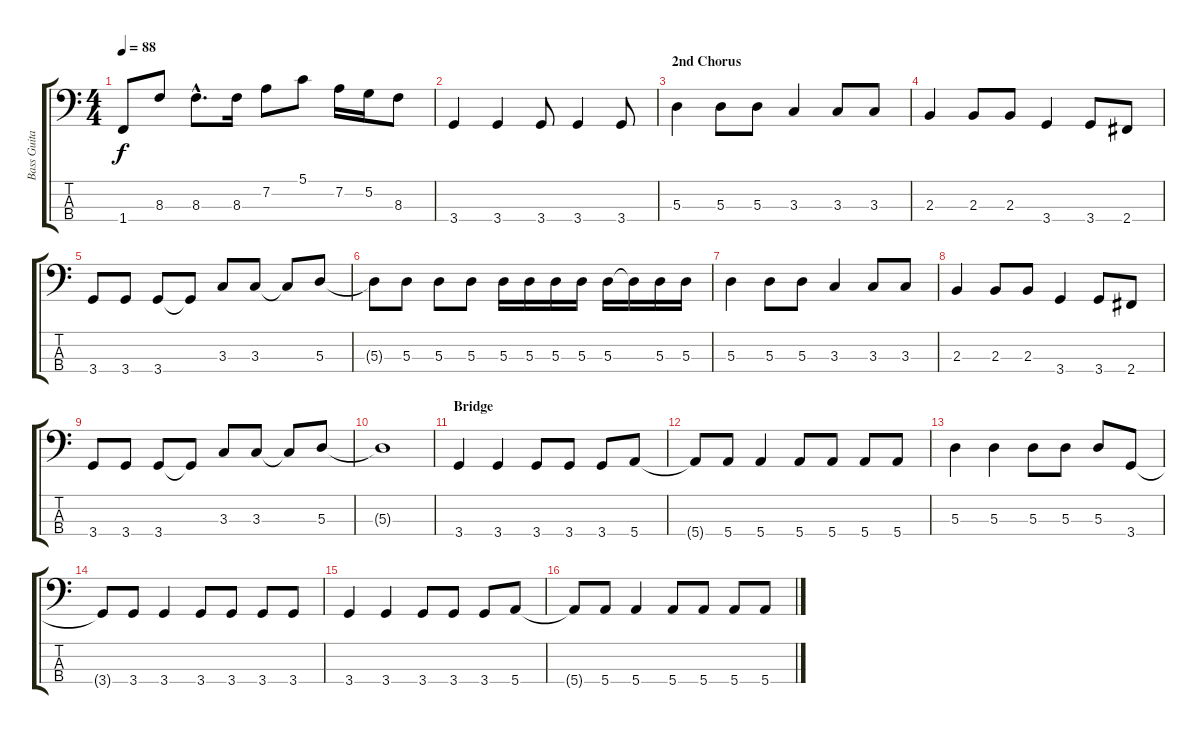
\track ("Bass Guitar" "Bass Guita") {instrument electricbassfinger}
\staff {score tabs}
\tuning (G2 D2 A1 E1) {hide}
\ts (4 4)
\tempo 88
\clef f4
\ks c
1.4{t}.8{dy f} 8.3.8 8.3{hac}.8{d} 8.3.16 7.2.8 5.1.8 7.2.16 5.2.16 8.3.8 |
3.4.4 3.4.4 3.4.8 3.4.4 3.4.8 |
\section ("" "2nd Chorus")
5.3.4 5.3.8 5.3.8 3.3.4 3.3.8 3.3.8 |
2.3.4 2.3.8 2.3.8 3.4.4 3.4.8 2.4.8 |
3.4.8 3.4.8 3.4.8 3.4{t}.8 3.3.8 3.3.8 3.3{t}.8 5.3.8 |
5.3{t}.8 5.3.8 5.3.8 5.3.8 5.3.16 5.3.16 5.3.16 5.3.16 5.3.16 5.3{t}.16 5.3.16 5.3.16 |
5.3.4 5.3.8 5.3.8 3.3.4 3.3.8 3.3.8 |
2.3.4 2.3.8 2.3.8 3.4.4 3.4.8 2.4.8 |
3.4.8 3.4.8 3.4.8 3.4{t}.8 3.3.8 3.3.8 3.3{t}.8 5.3.8 |
5.3{t}.1 |
\section ("" "Bridge")
3.4.4 3.4.4 3.4.8 3.4.8 3.4.8 5.4.8 |
5.4{t}.8 5.4.8 5.4.4 5.4.8 5.4.8 5.4.8 5.4.8 |
5.3.4 5.3.4 5.3.8 5.3.8 5.3.8 3.4.8 |
3.4{t}.8 3.4.8 3.4.4 3.4.8 3.4.8 3.4.8 3.4.8 |
3.4.4 3.4.4 3.4.8 3.4.8 3.4.8 5.4.8 |
5.4{t}.8 5.4.8 5.4.4 5.4.8 5.4.8 5.4.8 5.4.8
